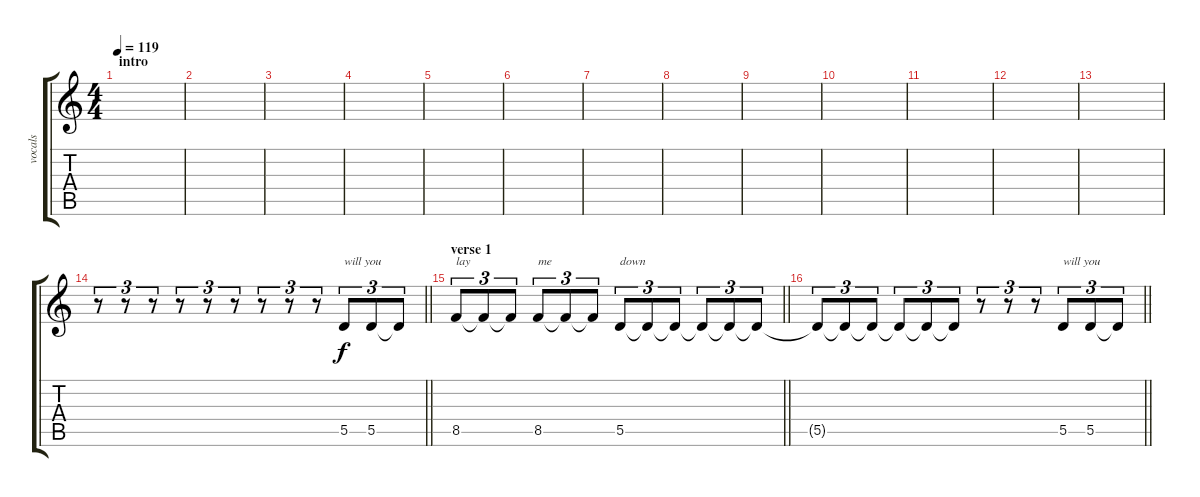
\track ("vocals" "vocals") {instrument overdrivenguitar}
\staff {score tabs}
\tuning (E4 B3 G3 D3 A2 E2) {hide}
\ts (4 4)
\section ("" "intro")
\tempo 119
\clef g2
\ks c
|
|
|
|
|
|
|
|
|
|
|
|
|
\barLineRight lightlight
r.8{tu (3 2)} r.8{tu (3 2)} r.8{tu (3 2)} r.8{tu (3 2)} r.8{tu (3 2)} r.8{tu (3 2)} r.8{tu (3 2)} r.8{tu (3 2)} r.8{tu (3 2)} 5.5.8{tu (3 2) txt "will you"} 5.5.8{tu (3 2)} 5.5{t}.8{tu (3 2)} |
\section ("" "verse 1")
\barLineRight lightlight
8.5.8{tu (3 2) txt "lay"} 8.5{t}.8{tu (3 2)} 8.5{t}.8{tu (3 2)} 8.5.8{tu (3 2) txt "me"} 8.5{t}.8{tu (3 2)} 8.5{t}.8{tu (3 2)} 5.5.8{tu (3 2) txt "down"} 5.5{t}.8{tu (3 2)} 5.5{t}.8{tu (3 2)} 5.5{t}.8{tu (3 2)} 5.5{t}.8{tu (3 2)} 5.5{t}.8{tu (3 2)} |
\barLineRight lightlight
5.5{t}.8{tu (3 2)} 5.5{t}.8{tu (3 2)} 5.5{t}.8{tu (3 2)} 5.5{t}.8{tu (3 2)} 5.5{t}.8{tu (3 2)} 5.5{t}.8{tu (3 2)} r.8{tu (3 2)} r.8{tu (3 2)} r.8{tu (3 2)} 5.5.8{tu (3 2) txt "will you"} 5.5.8{tu (3 2)} 5.5{t}.8{tu (3 2)}
